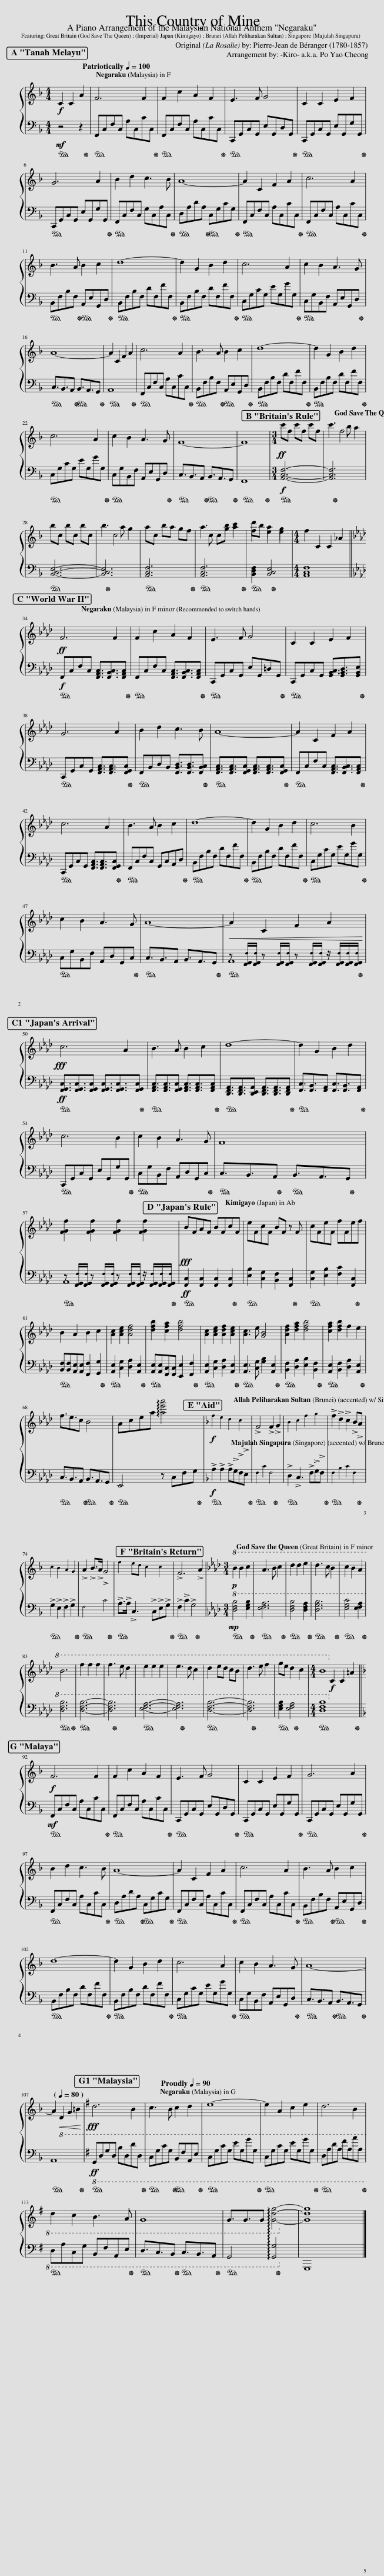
X:1
%%score { ( 1 3 ) | ( 2 4 ) }
L:1/8
Q:1/4=100
M:4/4
I:linebreak $
K:F
V:1 treble
V:3 treble
V:2 bass
V:4 bass
V:1
!f! C2 C2 A2 | F6 F2 | F2 c2 A2 F2 | E3 F G4 | C2 C2 E2 F2 |$ %5
 G6 A2 | B2 d2 c3 B | A8- | A2 C2 F2 A2 | c6 A2 |$ %10
 B3 A B2 c2 | d8- | d2 G2 B2 d2 | c6 A2 | c2 B2 A3 G |$ %15
 A8- | A2 C2 F2 A2 | c6 A2 | B3 A B2 c2 | d8- | %20
 d2 G2 B2 d2 |$ c6 A2 | c2 B2 A3 G | F8- | F8 | %25
[M:3/4]!ff! c'f c'f c'f | c'3 b a2 |$ bc bc bc | b3 a g2 | ac ba gf | %30
 a3 b c'2 | d'b a2 g2 |[M:4/4] f2 C2 C2 _A2 ||$[K:Ab]!ff! F6 F2 | F2 c2 A2 F2 | %35
 E3 F G4 | C2 C2 E2 F2 |$ G6 A2 | B2 d2 c3 B | A8- | %40
 A2 C2 F2 A2 |$ c6 A2 | B3 A B2 c2 | d8- | d2 G2 B2 d2 | %45
 c6 B2 |$ c2 B2 A3 G | A8- |!<(! A2 C2 F2 A2!<)! |$!fff! c6 A2 | %50
 B3 A B2 c2 | d8- | d2 G2 B2 d2 |$ c6 B2 | c2 B2 A3 G | %55
 F8 |$ [FGf]2 [FGf]2 [FGf]2 [FGf]2 |!fff! BFAF BFcF | eFcF BF z F | cFeF fFef |$ %60
 B2 A2 B2 c2 | [Ac]2 [Ace]2 [Adf]4 | [dfb]2 [cfa]2 [dfb]4 | [Ac]2 [Ace]2 [Adf]2 [Ace]2 | [Ac]3 e [GB]4 | %65
 [Adf]2 [dfa]2 [dfb]4 | [cfa]2 [dfb]2 f2 e2 |$ f3/2e3/2c B4 | Acea !arpeggio![ae'a']4 |[K:F]!f! f2 e2 d2 c2 | %70
 !>!F4 !>!F2 !>!G2 | B2 c2 f2 g2 | !>!f2 !>!d2 !>!c2 !>!B!>!A |$ c2 B2 A2 G2 | !>!A2 !>!B>!>!A !>!G4 | %75
 f2 ed c2 c2 | !>!F6 !>!A2 |[K:Ab][M:3/4]!p!!8va(! b2 b2 c'2 | a3 b c'2 | d'2 d'2 e'2 | %80
 d'3 c' b2 | c'2 b2 a2 |$ b6 | f'2 f'2 f'2 | f'3 e' d'2 | %85
 e'2 e'2 e'2 | e'3 d' c'2 | d'2 e'd' c'b | d'3 e' f'2 | g'e' d'2 c'2 | %90
[M:4/4] x2!8va)!!f! C2 C2 =A2 ||$[K:F]!f! F6 F2 | F2 c2 A2 F2 | E3 F G4 | C2 C2 E2 F2 | %95
 G6 A2 |$ B2 d2 c3 B | A8- | A2 C2 F2 A2 | c6 A2 | %100
 B3 A B2 c2 |$ d8- | d2 G2 B2 d2 | c6 A2 | c2 B2 A3 G | %105
 A8- |$ A2[Q:1/4=80]!8vb(!!<(! D,2 G,2 =B,2!<)! |[K:G][Q:1/4=90]!fff! D6 B,2 | C3 B, C2 D2 | E8- | %110
 E2 A,2 C2 E2 | D6 B,2 |$ D2 C2 B,3 A, | G,8 | G,3/2G,3/2G, !arpeggio![G,DG]4-!8vb)! | %115
 [Gdg]8 |] %116
V:2
!mf!!ped! z4 z2!ped-up! |!ped! F,,C,F,C, A,C,CC,!ped-up! |!ped! F,,C,F,C, A,C,CC,!ped-up! |!ped! C,,G,,C,G,, E,G,,D,G,,!ped-up! |!ped! C,,G,,C,G,, E,G,,G,G,,!ped-up! |$ %5
!ped! C,,G,,C,G,, E,G,,G,G,,!ped-up! |!ped! F,,C,F,C, G,C,A,C,!ped-up! |!ped! D,A,DA,!ped-up!!ped! C,G,CG,!ped-up! |!ped! F,,C,F,C, A,C,CC,!ped-up! |!ped! F,,C,F,C, A,C,CC,!ped-up! |$ %10
!ped! B,,F,B,F,!ped-up!!ped! A,,E,G,,D,!ped-up! |!ped! B,,F,B,F, DF,FF,!ped-up! |!ped! B,,F,B,F, DF,FF,!ped-up! |!ped! C,G,CG, EG,GG,!ped-up! |!ped! C,G,B,,F, A,,E,G,,D,!ped-up! |$ %15
!ped! C,3/2B,,3/2A,,!ped-up!!ped! B,,3/2A,,3/2G,,!ped-up! |!ped! A,,8!ped-up! |!ped! F,,C,F,C, A,C,CC,!ped-up! |!ped! B,,F,B,F,!ped-up!!ped! A,,E,G,,D,!ped-up! |!ped! B,,F,B,F, DF,FF,!ped-up! | %20
!ped! B,,F,B,F, DF,FF,!ped-up! |$!ped! C,G,CG, EG,GG,!ped-up! |!ped! C,G,B,,F, A,,E,G,,D,!ped-up! |!ped! C,3/2B,,3/2A,,!ped-up!!ped! B,,3/2A,,3/2G,,!ped-up! |!ped! F,,8!ped-up! | %25
[M:3/4]!f!!ped! [A,,C,F,]6- | [A,,C,F,]6!ped-up! |$!ped! [B,,C,E,]6- | [B,,C,E,]6!ped-up! |!ped! [A,,C,F,]6!ped-up! | %30
!ped! [A,,C,F,]6!ped-up! |!ped! [B,,D,F,]2 [B,,C,E,]4!ped-up! |[M:4/4] [A,,C,F,]8 ||$[K:Ab]!f!!ped! F,,C,F,C, [F,,A,,C,]3/2[F,,B,,C,]3/2[F,,A,,C,]!ped-up! |!ped! F,,C,F,C, [F,,A,,C,]3/2[F,,B,,C,]3/2[F,,A,,C,]!ped-up! | %35
!ped! C,,G,,C,G,, E,G,,=D,G,,!ped-up! |!ped! C,,G,,C,G,, [G,,B,,C,]3/2[G,,B,,D,]3/2[G,,B,,E,]!ped-up! |$!ped! C,,G,,C,G,, [F,,A,,C,]3/2[F,,A,,C,]3/2[F,,G,,C,]!ped-up! |!ped! F,,B,,D,B,, [F,,B,,D,]3/2[F,,B,,D,]3/2[F,,B,,C,]!ped-up! |!ped! [F,,A,,C,]3/2[F,,A,,C,]3/2[F,,G,,C,] [F,,A,,C,]3/2[F,,A,,C,]3/2[F,,G,,C,]!ped-up! | %40
!ped! F,,C,F,C, [F,,A,,C,]3/2[F,,B,,C,]3/2[F,,A,,C,]!ped-up! |$!ped! C,,G,,C,G,, [F,,A,,C,]3/2[F,,A,,C,]3/2[F,,G,,C,]!ped-up! |!ped! F,,C,F,C, G,,C,A,,D,!ped-up! |!ped! B,,F,B,F, DF,FF,!ped-up! |!ped! B,,F,B,F, DF,FF,!ped-up! | %45
!ped! C,G,CG, EG,GG,!ped-up! |$!ped! C,G,B,,F, A,,D,G,,C,!ped-up! |!ped! C,3/2B,,3/2A,, B,,3/2A,,3/2G,,!ped-up! |!ped! z [F,,G,,F,]/[F,,G,,F,]/ z [F,,G,,F,]/[F,,G,,F,]/ z [F,,G,,F,]/[F,,G,,F,]/ z/ [F,,G,,F,]/[F,,G,,F,]/[F,,G,,F,]/!ped-up! |$!ff!!ped! [F,,G,,C,]3/2[F,,G,,C,]3/2[F,,G,,C,] [F,,G,,C,]3/2[F,,G,,C,]3/2[F,,G,,C,]!ped-up! | %50
!ped! [F,,A,,C,]3/2[F,,A,,C,]3/2[F,,G,,C,] [F,,A,,C,]3/2[F,,A,,C,]3/2[F,,A,,C,]!ped-up! |!ped! [D,,F,,A,,]3/2[D,,F,,A,,]3/2[D,,E,,A,,] [D,,F,,A,,]3/2[D,,F,,A,,]3/2[D,,F,,A,,]!ped-up! |!ped! [F,,C,]3/2[F,,B,,]3/2[F,,A,,] [F,,C,]3/2[F,,B,,]3/2[F,,A,,]!ped-up! |$!ped! C,,G,,C,G,, E,G,,G,G,,!ped-up! |!ped! C,G,B,,F, A,,D,G,,C,!ped-up! | %55
!ped! C,3/2B,,3/2A,,!ped-up!!ped! B,,3/2A,,3/2G,,!ped-up! |$!ped! z [F,,G,,F,]/[F,,G,,F,]/ z [F,,G,,F,]/[F,,G,,F,]/ z [F,,G,,F,]/[F,,G,,F,]/ z/ [F,,G,,F,]/[F,,G,,F,]/[F,,G,,F,]/!ped-up! |!ff!!ped! [F,,C,]2 [F,,C,]2 [F,,C,]2 [F,,C,]2!ped-up! |!ped! [E,B,]2 [C,G,]2 [B,,F,]2 [F,,C,]2!ped-up! |!ped! [C,G,]2 [E,B,]2 [F,C]2 [F,,C,]2!ped-up! |$ %60
!ped! [B,,F,][B,,F,][A,,E,][A,,E,] [F,,F,]2 [G,,G,]2!ped-up! |!ped! [A,,E,]2 [C,G,]2 [D,A,]2 [A,,E,]2!ped-up! |!ped! [A,,E,][A,,E,][F,,C,][F,,C,] [E,,E,]2 [F,,F,]2!ped-up! |!ped! [A,,E,]2 [C,G,]2 [D,A,]2 [A,,E,]2!ped-up! |!ped! [A,,E,]3 [C,G,] [G,B,]2 [A,,E,]2!ped-up! | %65
!ped! [B,,F,]2 [D,A,]2 [E,B,]2 [B,,F,]2!ped-up! |!ped! [A,,E,]2 [B,,F,]2 [D,A,]2 [A,,E,]2!ped-up! |$!ped! C,3/2B,,3/2A,,!ped-up!!ped! B,,3/2A,,3/2G,,!ped-up! |!ped! E,,4 z C,F,G,!ped-up! |[K:F]!f!!ped! !>!A,2 !>!A,2 !>!A,!>!G,!>!F,!>!E,!ped-up! | %70
!ped! F,2 C2 F,4!ped-up! |!ped! !>!D,2 !>!C,3 !>!F,!>!G,!>!F,!ped-up! |!ped! F,2 B,2 C2 F,2!ped-up! |$!ped! !>!G,2 !>!E,2 !>!F,2 !>!G,2!ped-up! |!ped! F,4 C4!ped-up! | %75
!ped! !>!A,>!>!A, !>!C,3 !>!C,!>!E,!>!G,!ped-up! |!ped! !>!F,2 !>!C2 !>!G,4!ped-up! |[K:Ab][M:3/4]!mp!!8va(!!ped! [DFB]4 [EGB]2!ped-up! |!ped! [EFA]6!ped-up! |!ped! [DFB]4 [DFA]2!ped-up! | %80
!ped! [DGB]6!ped-up! |!ped! [EGc]4 [EFA]2!ped-up! |$!ped! [DFB]6!ped-up! |!ped! [DFB]6- | [DFB]6!ped-up! | %85
!ped! [EFA]6- | [EFA]6!ped-up! |!ped! [DFB]6- | [DFB]6!ped-up! |!ped! [EGB]2 [EFA]4!ped-up! | %90
[M:4/4]!ped! [DFB]8!8va)!!ped-up! ||$[K:F]!mf!!ped! F,,C,F,C, A,C,CC,!ped-up! |!ped! F,,C,F,C, A,C,CC,!ped-up! |!ped! C,,G,,C,G,, E,G,,D,G,,!ped-up! |!ped! C,,G,,C,G,, E,G,,G,G,,!ped-up! | %95
!ped! C,,G,,C,G,, E,G,,G,G,,!ped-up! |$!ped! F,,C,F,C, A,C,CC,!ped-up! |!ped! D,A,DA,!ped-up!!ped! C,G,CG,!ped-up! |!ped! F,,C,F,C, A,C,CC,!ped-up! |!ped! F,,C,F,C, A,C,CC,!ped-up! | %100
!ped! B,,F,B,F,!ped-up!!ped! A,,E,G,,D,!ped-up! |$!ped! B,,F,B,F, DF,FF,!ped-up! |!ped! B,,F,B,F, DF,FF,!ped-up! |!ped! C,G,CG, EG,GG,!ped-up! |!ped! C,G,B,,F, A,,E,G,,D,!ped-up! | %105
!ped! C,3/2B,,3/2A,,!ped-up!!ped! B,,3/2A,,3/2G,,!ped-up! |$!ped! A,,8!ped-up! |[K:G]!ff!!ped!!8vb(! G,,,D,,G,,D,, B,,D,,D,D,,!ped-up! |!ped! C,,G,,C,G,,!ped-up!!ped! B,,,F,,A,,,E,,!ped-up! |!ped! C,,G,,C,G,, E,G,,G,G,,!ped-up! | %110
!ped! C,,G,,C,G,, E,G,,G,G,,!ped-up! |!ped! D,,A,,D,A,, F,A,,A,A,,!ped-up! |$!ped! D,,A,,C,,G,, B,,,F,,A,,,E,,!ped-up! |!ped! D,,3/2C,,3/2B,,,!ped-up!!ped! C,,3/2B,,,3/2A,,,!ped-up! |!ped! G,,,4 [G,,,G,,]4!8vb)!!ped-up! | %115
 G,,,8 |] %116
V:3
 x6 | x8 | x8 | x8 | x8 |$ %5
 x8 | x8 | x8 | x8 | x8 |$ %10
 x8 | x8 | x8 | x8 | x8 |$ %15
 x8 | x8 | x8 | x8 | x8 | %20
 x8 |$ x8 | x8 | x8 | x8 | %25
[M:3/4] x6 | x2 f4 |$ x6 | x2 c4 | x6 | %30
 x c cg a2 | f2 e2 e2 |[M:4/4] x8 ||$[K:Ab] x8 | x8 | %35
 x8 | x8 |$ x8 | x8 | x8 | %40
 x8 |$ x8 | x8 | x8 | x8 | %45
 x8 |$ x8 | x8 | x8 |$ x8 | %50
 x8 | x8 | x8 |$ x8 | x8 | %55
 x8 |$ x8 | x8 | x8 | x8 |$ %60
 x8 | x8 | x8 | x8 | x8 | %65
 x8 | x8 |$ x8 | x8 |[K:F] x8 | %70
 x8 | x8 | x8 |$ x8 | x8 | %75
 x8 | x8 |[K:Ab][M:3/4]!8va(! x6 | x6 | x6 | %80
 x6 | x6 |$ x6 | x6 | x6 | %85
 x6 | x6 | x6 | x6 | x6 | %90
[M:4/4] b8!8va)! ||$[K:F] x8 | x8 | x8 | x8 | %95
 x8 |$ x8 | x8 | x8 | x8 | %100
 x8 |$ x8 | x8 | x8 | x8 | %105
 x8 |$ x2!8vb(! x6 |[K:G] x8 | x8 | x8 | %110
 x8 | x8 |$ x8 | x8 | x8!8vb)! | %115
 x8 |] %116
V:4
 x6 | x8 | x8 | x8 | x8 |$ %5
 x8 | x8 | x8 | x8 | x8 |$ %10
 x8 | x8 | x8 | x8 | x8 |$ %15
 x8 | x8 | x8 | x8 | x8 | %20
 x8 |$ x8 | x8 | x8 | x8 | %25
[M:3/4] x6 | x6 |$ x6 | x6 | x6 | %30
 x6 | x6 |[M:4/4] x8 ||$[K:Ab] x8 | x8 | %35
 x8 | x8 |$ x8 | x8 | x8 | %40
 x8 |$ x8 | x8 | x8 | x8 | %45
 x8 |$ x8 | x8 | A,,8 |$ x8 | %50
 x8 | x8 | x8 |$ x8 | x8 | %55
 x8 |$ A,,8 | x8 | x8 | x8 |$ %60
 x8 | x8 | x8 | x8 | x8 | %65
 x8 | x8 |$ x8 | x8 |[K:F] x8 | %70
 x8 | x8 | x8 |$ x8 | x8 | %75
 x8 | x8 |[K:Ab][M:3/4]!8va(! x6 | x6 | x6 | %80
 x6 | x6 |$ x6 | x6 | x6 | %85
 x6 | x6 | x6 | x6 | x6 | %90
[M:4/4] x8!8va)! ||$[K:F] x8 | x8 | x8 | x8 | %95
 x8 |$ x8 | x8 | x8 | x8 | %100
 x8 |$ x8 | x8 | x8 | x8 | %105
 x8 |$ x8 |[K:G]!8vb(! x8 | x8 | x8 | %110
 x8 | x8 |$ x8 | x8 | x8!8vb)! | %115
 x8 |] %116
